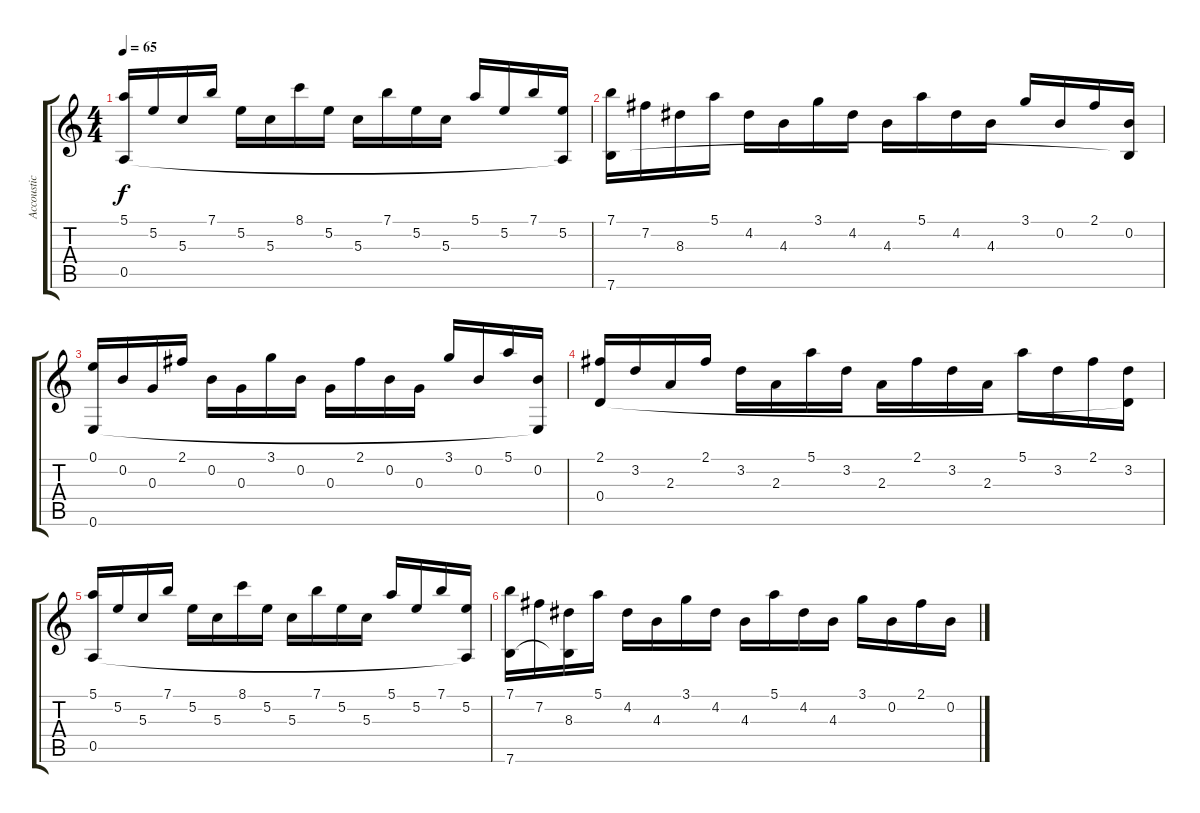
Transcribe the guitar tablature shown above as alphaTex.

\track ("Accoustic Guitar (Robert Fripp)" "Accoustic ") {instrument acousticguitarsteel}
\staff {score tabs}
\tuning (E4 B3 G3 D3 A2 E2) {hide}
\ts (4 4)
\tempo 65
\clef g2
\ks c
(5.1 0.5).16{dy f} 5.2.16 5.3.16 7.1.16 5.2.16 5.3.16 8.1.16 5.2.16 5.3.16 7.1.16 5.2.16 5.3.16 5.1.16 5.2.16 7.1.16 (5.2 0.5{t}).16 |
(7.1 7.6).16 7.2.16 8.3.16 5.1.16 4.2.16 4.3.16 3.1.16 4.2.16 4.3.16 5.1.16 4.2.16 4.3.16 3.1.16 0.2.16 2.1.16 (0.2 7.6{t}).16 |
(0.1 0.6).16 0.2.16 0.3.16 2.1.16 0.2.16 0.3.16 3.1.16 0.2.16 0.3.16 2.1.16 0.2.16 0.3.16 3.1.16 0.2.16 5.1.16 (0.2 0.6{t}).16 |
(2.1 0.4).16 3.2.16 2.3.16 2.1.16 3.2.16 2.3.16 5.1.16 3.2.16 2.3.16 2.1.16 3.2.16 2.3.16 5.1.16 3.2.16 2.1.16 (3.2 0.4{t}).16 |
(5.1 0.5).16 5.2.16 5.3.16 7.1.16 5.2.16 5.3.16 8.1.16 5.2.16 5.3.16 7.1.16 5.2.16 5.3.16 5.1.16 5.2.16 7.1.16 (5.2 0.5{t}).16 |
(7.1 7.6).16 7.2.16 (8.3 7.6{t}).16 5.1.16 4.2.16 4.3.16 3.1.16 4.2.16 4.3.16 5.1.16 4.2.16 4.3.16 3.1.16 0.2.16 2.1.16 0.2.16
